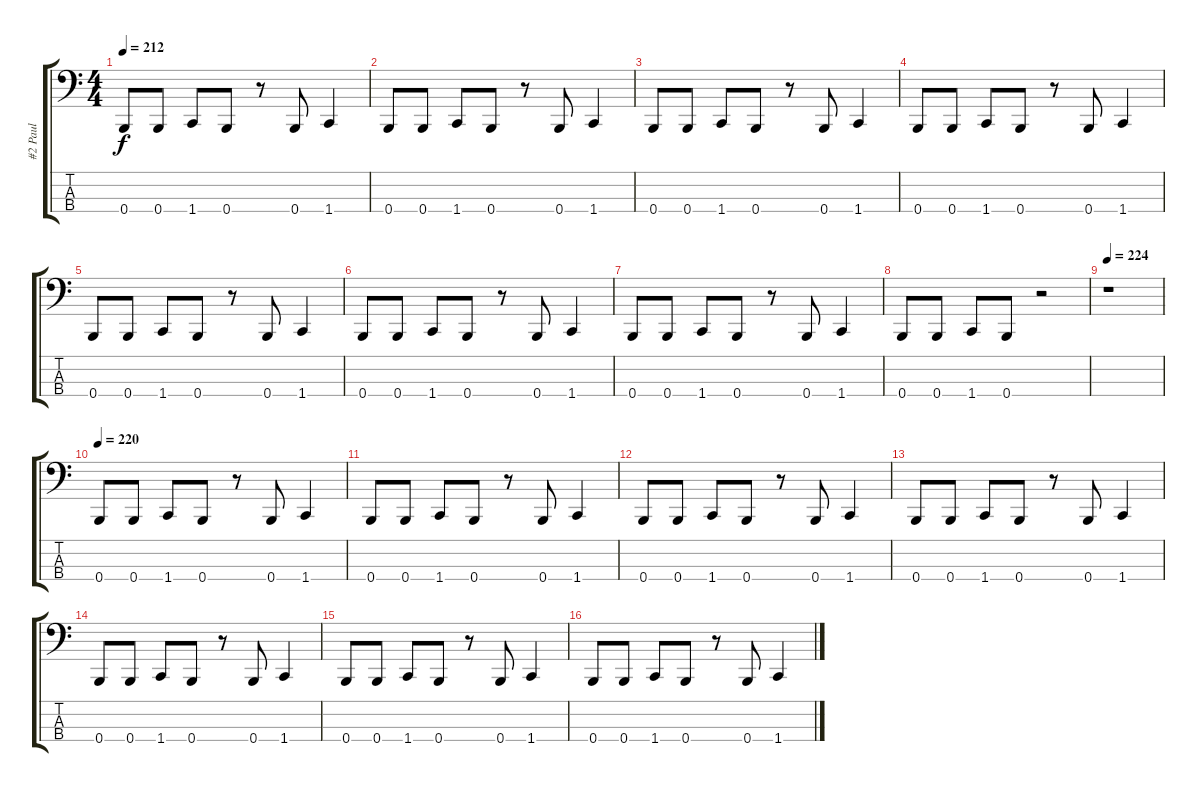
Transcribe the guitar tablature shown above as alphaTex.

\track ("#2 Paul" "#2 Paul") {instrument electricbassfinger}
\staff {score tabs}
\tuning (D2 A1 E1 B0) {hide}
\ts (4 4)
\tempo 212
\clef f4
\ks c
0.4.8{dy f} 0.4.8 1.4.8 0.4.8 r.8 0.4.8 1.4.4 |
0.4.8 0.4.8 1.4.8 0.4.8 r.8 0.4.8 1.4.4 |
0.4.8 0.4.8 1.4.8 0.4.8 r.8 0.4.8 1.4.4 |
0.4.8 0.4.8 1.4.8 0.4.8 r.8 0.4.8 1.4.4 |
0.4.8 0.4.8 1.4.8 0.4.8 r.8 0.4.8 1.4.4 |
0.4.8 0.4.8 1.4.8 0.4.8 r.8 0.4.8 1.4.4 |
0.4.8 0.4.8 1.4.8 0.4.8 r.8 0.4.8 1.4.4 |
0.4.8 0.4.8 1.4.8 0.4.8 r.2 |
\tempo 224
r.1 |
\tempo 220
0.4.8 0.4.8 1.4.8 0.4.8 r.8 0.4.8 1.4.4 |
0.4.8 0.4.8 1.4.8 0.4.8 r.8 0.4.8 1.4.4 |
0.4.8 0.4.8 1.4.8 0.4.8 r.8 0.4.8 1.4.4 |
0.4.8 0.4.8 1.4.8 0.4.8 r.8 0.4.8 1.4.4 |
0.4.8 0.4.8 1.4.8 0.4.8 r.8 0.4.8 1.4.4 |
0.4.8 0.4.8 1.4.8 0.4.8 r.8 0.4.8 1.4.4 |
0.4.8 0.4.8 1.4.8 0.4.8 r.8 0.4.8 1.4.4
